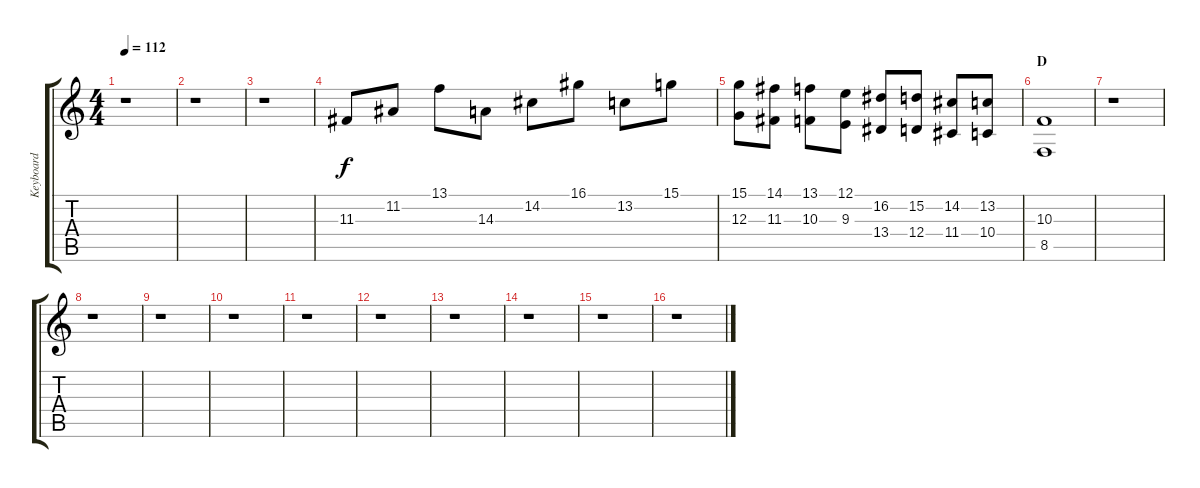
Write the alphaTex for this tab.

\track ("Keyboard" "Keyboard") {instrument stringensemble1}
\staff {score tabs}
\tuning (E4 B3 G3 D3 A2 E2) {hide}
\ts (4 4)
\tempo 112
\clef g2
\ks c
r.1{dy f} |
r.1 |
r.1 |
11.3.8 11.2.8 13.1.8 14.3.8 14.2.8 16.1.8 13.2.8 15.1.8 |
(15.1 12.3).8 (14.1 11.3).8 (13.1 10.3).8 (12.1 9.3).8 (16.2 13.4).8 (15.2 12.4).8 (14.2 11.4).8 (13.2 10.4).8 |
\section ("" "D")
(10.3 8.5).1 |
r.1 |
r.1 |
r.1 |
r.1 |
r.1 |
r.1 |
r.1 |
r.1 |
r.1 |
r.1
